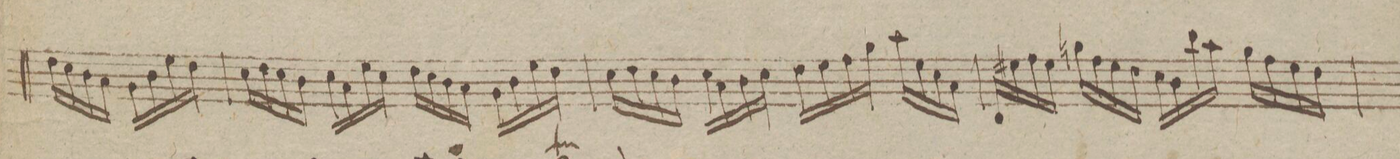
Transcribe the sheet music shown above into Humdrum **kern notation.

**kern	**dynam
*I"Violino. Principal	*
*clefG2	*
*k[f#c#g#]	*
*met(c)	*
*M4/4	*
16dd\LL	.
16cc#\	.
16b\	.
16a\JJ	.
16g#\LL	.
16b\	.
16ee\	.
16dd\JJ	.
=25	=25
16cc#\LL	.
16dd\	.
16cc#\	.
16b\JJ	.
16cc#\LL	.
16a\	.
16ee\	.
16cc#\JJ	.
16dd\LL	.
16cc#\	.
16b\	.
16a\JJ	.
16g#\LL	.
16b\	.
16ee\	.
16dd\JJ	.
=26	=26
16cc#\LL	.
16dd\	.
16cc#\	.
16b\JJ	.
16cc#\LL	.
16a\	.
16b\	.
16cc#\JJ	.
16dd\LL	.
16ee\	.
16ff#\	.
16gg#\JJ	.
16aa\LL	.
16ee\	.
16cc#\	.
16a\JJ	.
=27	=27
16d/LL	.
16ee#X\	.
16ff#\	.
16ee#\JJ	.
16ggn\LL	.
16ff#\	.
16ee#\	.
16dd\JJ	.
16cc#\LL	.
16b\	.
16bb\	.
16aa\JJ	.
16gg\LL	.
16ff#\	.
16ee#\	.
16dd\JJ	.
=28	=28
*-	*-
